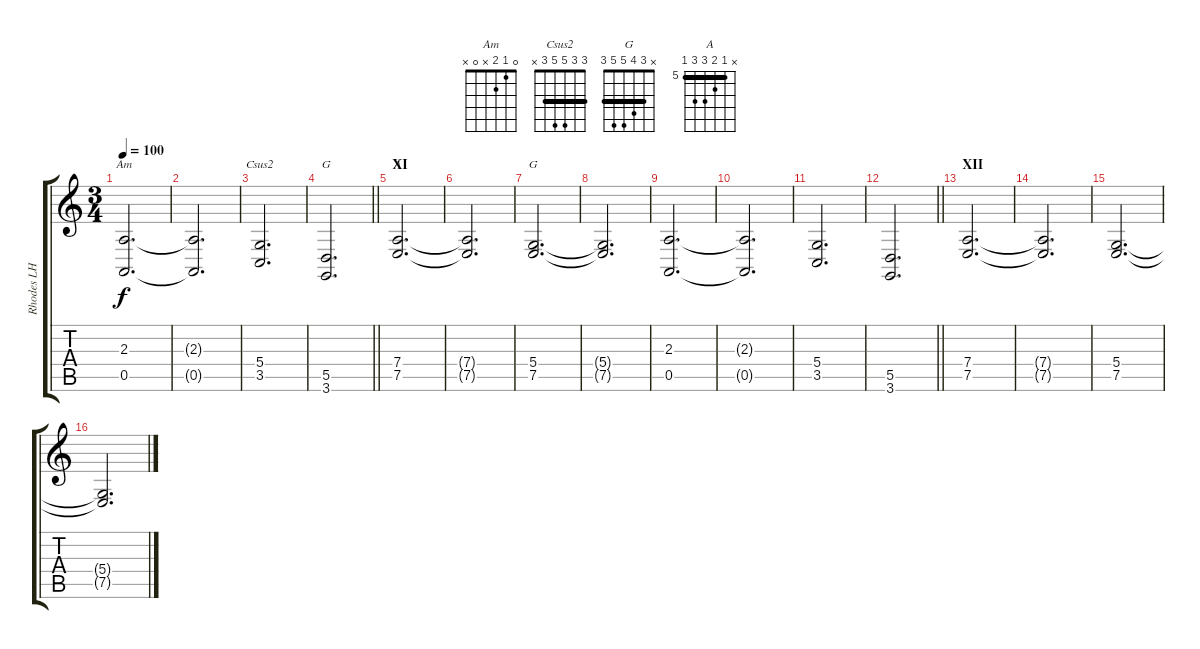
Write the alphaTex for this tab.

\track ("Rhodes LH" "Rhodes LH") {instrument electricpiano1}
\staff {score tabs}
\tuning (E4 B3 G3 D3 A2 E2) {hide}
\chord ("Am" 0 1 2 x 0 x)
\chord ("Csus2" 3 3 5 5 3 x) {barre 3}
\chord ("G" 3 3 4 5 5 3) {barre 3}
\chord ("A" x 5 6 7 7 5) {firstfret 5 barre 5}
\chord ("G" x 3 4 5 5 3) {barre 3}
\ts (3 4)
\tempo 100
\clef g2
\ks c
(2.3 0.5).2{d ch "Am" dy f volume 6} |
(2.3{t} 0.5{t}).2{d} |
(5.4 3.5).2{d ch "Csus2"} |
\barLineRight lightlight
(5.5 3.6).2{d ch "G"} |
\section ("" "XI")
(7.4 7.5).2{d ch "A"} |
(7.4{t} 7.5{t}).2{d} |
(5.4 7.5).2{d ch "G"} |
(5.4{t} 7.5{t}).2{d} |
(2.3 0.5).2{d} |
(2.3{t} 0.5{t}).2{d} |
(5.4 3.5).2{d} |
\barLineRight lightlight
(5.5 3.6).2{d volume 0} |
\section ("" "XII")
(7.4 7.5).2{d} |
(7.4{t} 7.5{t}).2{d} |
(5.4 7.5).2{d} |
(5.4{t} 7.5{t}).2{d}
